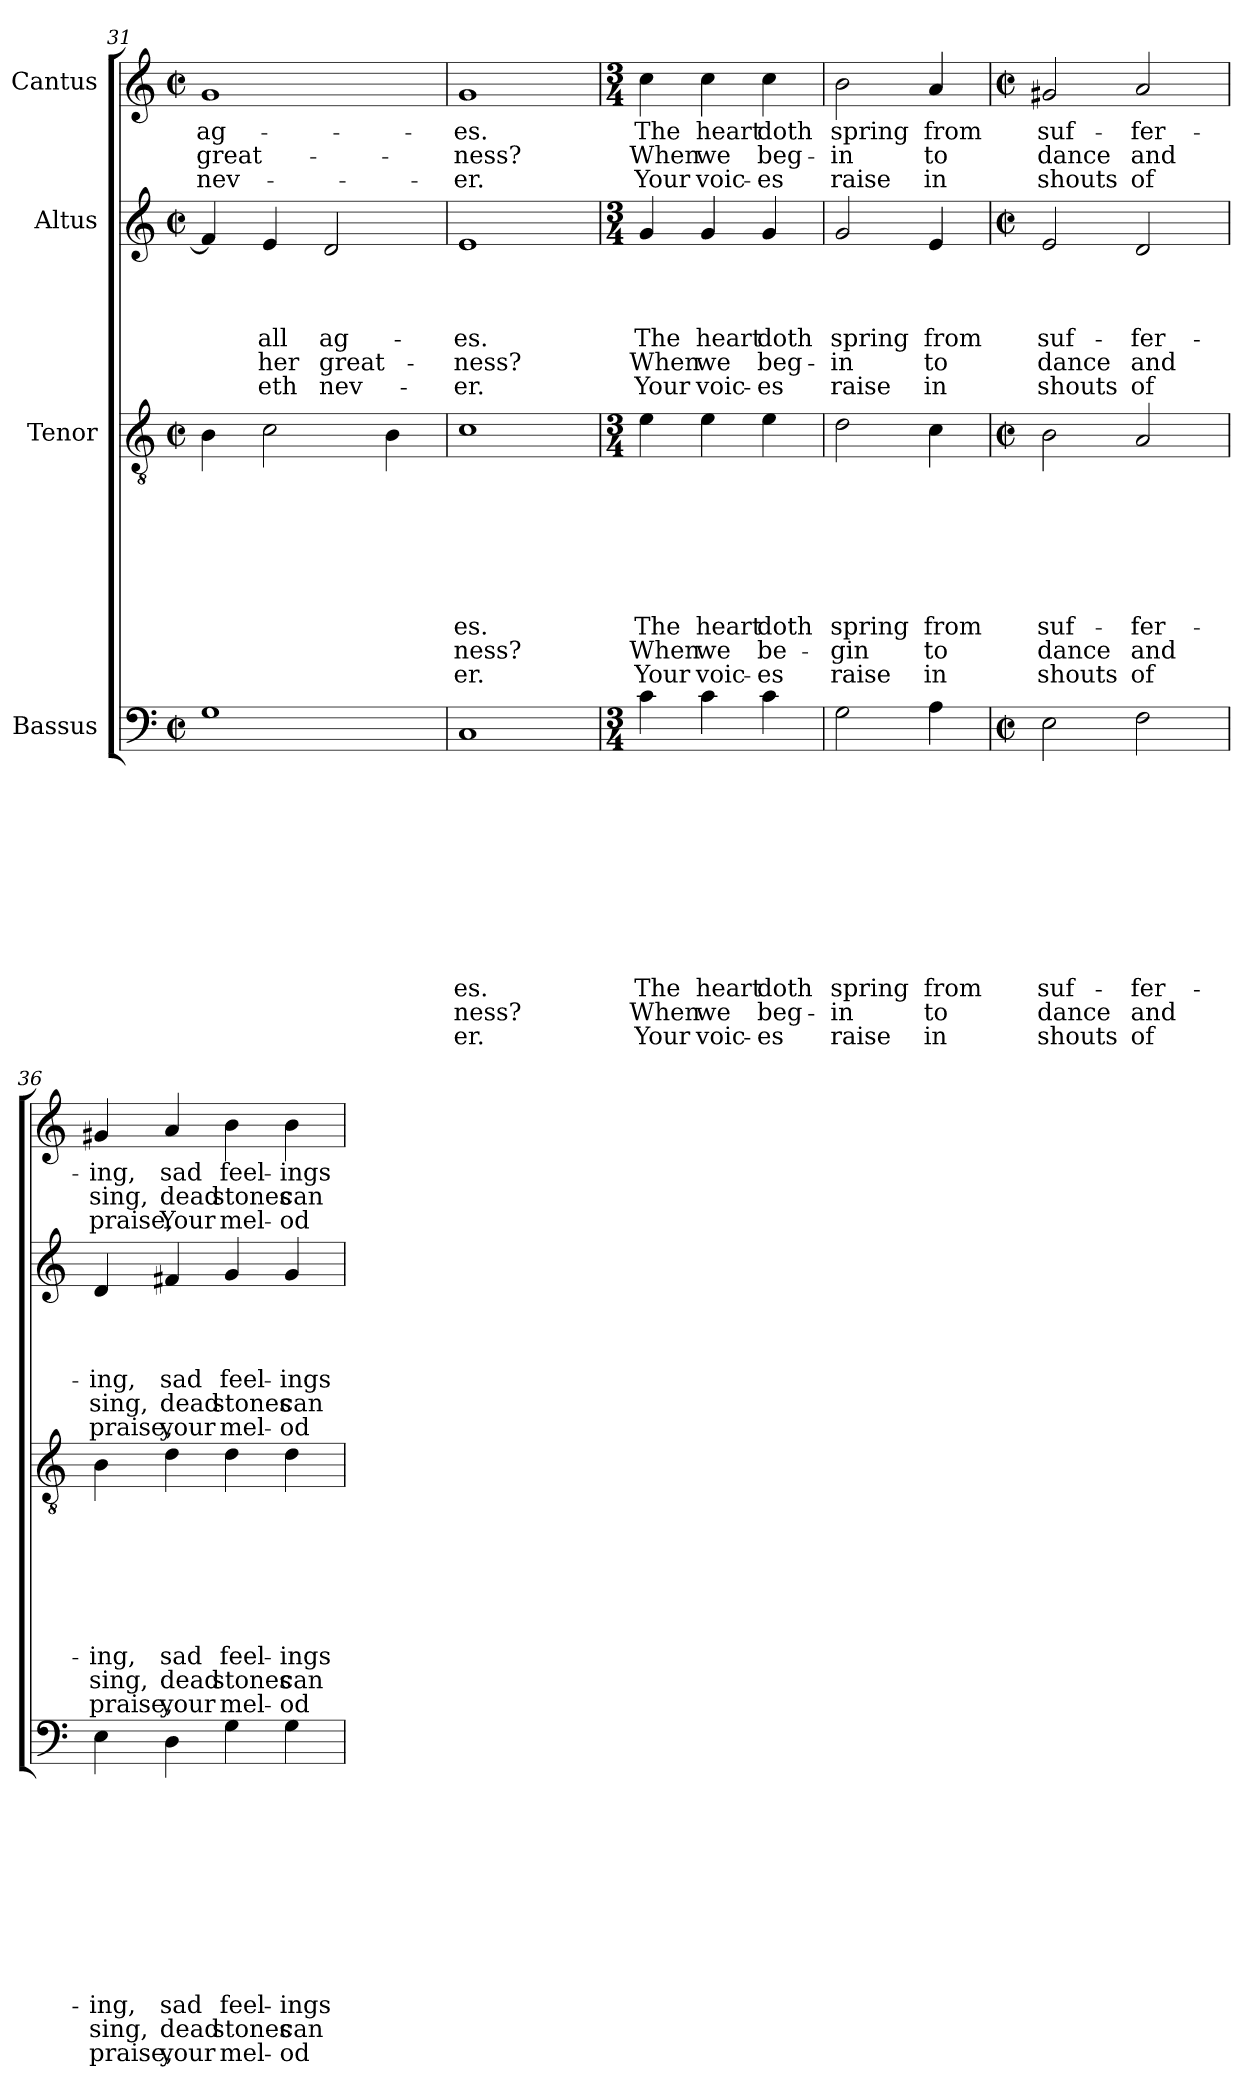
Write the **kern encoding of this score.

**kern	**text	**text	**text	**text	**text	**text	**text	**text	**text	**text	**text	**text	**kern	**text	**text	**text	**text	**text	**text	**text	**text	**text	**kern	**text	**text	**text	**text	**text	**text	**kern	**text	**text	**text
*part4	*part4	*part4	*part4	*part4	*part4	*part4	*part4	*part4	*part4	*part4	*part4	*part4	*part3	*part3	*part3	*part3	*part3	*part3	*part3	*part3	*part3	*part3	*part2	*part2	*part2	*part2	*part2	*part2	*part2	*part1	*part1	*part1	*part1
*staff4	*staff4	*staff4	*staff4	*staff4	*staff4	*staff4	*staff4	*staff4	*staff4	*staff4	*staff4	*staff4	*staff3	*staff3	*staff3	*staff3	*staff3	*staff3	*staff3	*staff3	*staff3	*staff3	*staff2	*staff2	*staff2	*staff2	*staff2	*staff2	*staff2	*staff1	*staff1	*staff1	*staff1
*I"Bassus	*	*	*	*	*	*	*	*	*	*	*	*	*I"Tenor	*	*	*	*	*	*	*	*	*	*I"Altus	*	*	*	*	*	*	*I"Cantus	*	*	*
*clefF4	*	*	*	*	*	*	*	*	*	*	*	*	*clefGv2	*	*	*	*	*	*	*	*	*	*clefG2	*	*	*	*	*	*	*clefG2	*	*	*
*k[]	*	*	*	*	*	*	*	*	*	*	*	*	*k[]	*	*	*	*	*	*	*	*	*	*k[]	*	*	*	*	*	*	*k[]	*	*	*
*C:	*	*	*	*	*	*	*	*	*	*	*	*	*C:	*	*	*	*	*	*	*	*	*	*C:	*	*	*	*	*	*	*C:	*	*	*
*M2/2	*	*	*	*	*	*	*	*	*	*	*	*	*M2/2	*	*	*	*	*	*	*	*	*	*M2/2	*	*	*	*	*	*	*M2/2	*	*	*
*met(c|)	*	*	*	*	*	*	*	*	*	*	*	*	*met(c|)	*	*	*	*	*	*	*	*	*	*met(c|)	*	*	*	*	*	*	*met(c|)	*	*	*
=31	=31	=31	=31	=31	=31	=31	=31	=31	=31	=31	=31	=31	=31	=31	=31	=31	=31	=31	=31	=31	=31	=31	=31	=31	=31	=31	=31	=31	=31	=31	=31	=31	=31
!	!	!	!	!	!	!	!	!	!	!	!	!	!	!	!	!	!	!	!	!	!	!	!	!	!	!	!	!	!	!	!LO:LY:b	!LO:LY:b	!LO:LY:b
1G	.	.	.	.	.	.	.	.	.	.	.	.	4B\	.	.	.	.	.	.	.	.	.	4f/]	.	.	.	.	.	.	1g	ag-	great-	nev-
!	!	!	!	!	!	!	!	!	!	!	!	!	!	!	!	!	!	!	!	!	!	!	!	!	!	!	!LO:LY:b	!LO:LY:b	!LO:LY:b	!	!	!	!
.	.	.	.	.	.	.	.	.	.	.	.	.	2c\	.	.	.	.	.	.	.	.	.	4e/	.	.	.	all	her	-eth	.	.	.	.
!	!	!	!	!	!	!	!	!	!	!	!	!	!	!	!	!	!	!	!	!	!	!	!	!	!	!	!LO:LY:b	!LO:LY:b	!LO:LY:b	!	!	!	!
.	.	.	.	.	.	.	.	.	.	.	.	.	.	.	.	.	.	.	.	.	.	.	2d/	.	.	.	ag-	great-	nev-	.	.	.	.
.	.	.	.	.	.	.	.	.	.	.	.	.	4B\	.	.	.	.	.	.	.	.	.	.	.	.	.	.	.	.	.	.	.	.
=32	=32	=32	=32	=32	=32	=32	=32	=32	=32	=32	=32	=32	=32	=32	=32	=32	=32	=32	=32	=32	=32	=32	=32	=32	=32	=32	=32	=32	=32	=32	=32	=32	=32
!	!	!	!	!	!	!	!	!	!	!LO:LY:b	!LO:LY:b	!LO:LY:b	!	!	!	!	!	!	!	!LO:LY:b	!LO:LY:b	!LO:LY:b	!	!	!	!	!LO:LY:b	!LO:LY:b	!LO:LY:b	!	!LO:LY:b	!LO:LY:b	!LO:LY:b
1C	.	.	.	.	.	.	.	.	.	-es.	-ness?	-er.	1c	.	.	.	.	.	.	-es.	-ness?	-er.	1e	.	.	.	-es.	-ness?	-er.	1g	-es.	-ness?	-er.
!!LO:PB:g=z
=33	=33	=33	=33	=33	=33	=33	=33	=33	=33	=33	=33	=33	=33	=33	=33	=33	=33	=33	=33	=33	=33	=33	=33	=33	=33	=33	=33	=33	=33	=33	=33	=33	=33
*M3/4	*	*	*	*	*	*	*	*	*	*	*	*	*M3/4	*	*	*	*	*	*	*	*	*	*M3/4	*	*	*	*	*	*	*M3/4	*	*	*
!	!	!	!	!	!	!	!	!	!	!LO:LY:b	!LO:LY:b	!LO:LY:b	!	!	!	!	!	!	!	!LO:LY:b	!LO:LY:b	!LO:LY:b	!	!	!	!	!LO:LY:b	!LO:LY:b	!LO:LY:b	!	!LO:LY:b	!LO:LY:b	!LO:LY:b
4c\	.	.	.	.	.	.	.	.	.	The	When	Your	4e\	.	.	.	.	.	.	The	When	Your	4g/	.	.	.	The	When	Your	4cc\	The	When	Your
!	!	!	!	!	!	!	!	!	!	!LO:LY:b	!LO:LY:b	!LO:LY:b	!	!	!	!	!	!	!	!LO:LY:b	!LO:LY:b	!LO:LY:b	!	!	!	!	!LO:LY:b	!LO:LY:b	!LO:LY:b	!	!LO:LY:b	!LO:LY:b	!LO:LY:b
4c\	.	.	.	.	.	.	.	.	.	heart	we	voic-	4e\	.	.	.	.	.	.	heart	we	voic-	4g/	.	.	.	heart	we	voic-	4cc\	heart	we	voic-
!	!	!	!	!	!	!	!	!	!	!LO:LY:b	!LO:LY:b	!LO:LY:b	!	!	!	!	!	!	!	!LO:LY:b	!LO:LY:b	!LO:LY:b	!	!	!	!	!LO:LY:b	!LO:LY:b	!LO:LY:b	!	!LO:LY:b	!LO:LY:b	!LO:LY:b
4c\	.	.	.	.	.	.	.	.	.	doth	beg-	-es	4e\	.	.	.	.	.	.	doth	be-	-es	4g/	.	.	.	doth	beg-	-es	4cc\	doth	beg-	-es
=34	=34	=34	=34	=34	=34	=34	=34	=34	=34	=34	=34	=34	=34	=34	=34	=34	=34	=34	=34	=34	=34	=34	=34	=34	=34	=34	=34	=34	=34	=34	=34	=34	=34
!	!	!	!	!	!	!	!	!	!	!LO:LY:b	!LO:LY:b	!LO:LY:b	!	!	!	!	!	!	!	!LO:LY:b	!LO:LY:b	!LO:LY:b	!	!	!	!	!LO:LY:b	!LO:LY:b	!LO:LY:b	!	!LO:LY:b	!LO:LY:b	!LO:LY:b
2G\	.	.	.	.	.	.	.	.	.	spring	-in	raise	2d\	.	.	.	.	.	.	spring	-gin	raise	2g/	.	.	.	spring	-in	raise	2b\	spring	-in	raise
!	!	!	!	!	!	!	!	!	!	!LO:LY:b	!LO:LY:b	!LO:LY:b	!	!	!	!	!	!	!	!LO:LY:b	!LO:LY:b	!LO:LY:b	!	!	!	!	!LO:LY:b	!LO:LY:b	!LO:LY:b	!	!LO:LY:b	!LO:LY:b	!LO:LY:b
4A\	.	.	.	.	.	.	.	.	.	from	to	in	4c\	.	.	.	.	.	.	from	to	in	4e/	.	.	.	from	to	in	4a/	from	to	in
=35	=35	=35	=35	=35	=35	=35	=35	=35	=35	=35	=35	=35	=35	=35	=35	=35	=35	=35	=35	=35	=35	=35	=35	=35	=35	=35	=35	=35	=35	=35	=35	=35	=35
*M2/2	*	*	*	*	*	*	*	*	*	*	*	*	*M2/2	*	*	*	*	*	*	*	*	*	*M2/2	*	*	*	*	*	*	*M2/2	*	*	*
*met(c|)	*	*	*	*	*	*	*	*	*	*	*	*	*met(c|)	*	*	*	*	*	*	*	*	*	*met(c|)	*	*	*	*	*	*	*met(c|)	*	*	*
!	!	!	!	!	!	!	!	!	!	!LO:LY:b	!LO:LY:b	!LO:LY:b	!	!	!	!	!	!	!	!LO:LY:b	!LO:LY:b	!LO:LY:b	!	!	!	!	!LO:LY:b	!LO:LY:b	!LO:LY:b	!	!LO:LY:b	!LO:LY:b	!LO:LY:b
2E\	.	.	.	.	.	.	.	.	.	suf-	dance	shouts	2B\	.	.	.	.	.	.	suf-	dance	shouts	2e/	.	.	.	suf-	dance	shouts	2g#X/	suf-	dance	shouts
!	!	!	!	!	!	!	!	!	!	!LO:LY:b	!LO:LY:b	!LO:LY:b	!	!	!	!	!	!	!	!LO:LY:b	!LO:LY:b	!LO:LY:b	!	!	!	!	!LO:LY:b	!LO:LY:b	!LO:LY:b	!	!LO:LY:b	!LO:LY:b	!LO:LY:b
2F\	.	.	.	.	.	.	.	.	.	-fer-	and	of	2A/	.	.	.	.	.	.	-fer-	and	of	2d/	.	.	.	-fer-	and	of	2a/	-fer-	and	of
=36	=36	=36	=36	=36	=36	=36	=36	=36	=36	=36	=36	=36	=36	=36	=36	=36	=36	=36	=36	=36	=36	=36	=36	=36	=36	=36	=36	=36	=36	=36	=36	=36	=36
!	!	!	!	!	!	!	!	!	!	!LO:LY:b	!LO:LY:b	!LO:LY:b	!	!	!	!	!	!	!	!LO:LY:b	!LO:LY:b	!LO:LY:b	!	!	!	!	!LO:LY:b	!LO:LY:b	!LO:LY:b	!	!LO:LY:b	!LO:LY:b	!LO:LY:b
4E\	.	.	.	.	.	.	.	.	.	-ing,	sing,	praise,	4B\	.	.	.	.	.	.	-ing,	sing,	praise,	4d/	.	.	.	-ing,	sing,	praise,	4g#X/	-ing,	sing,	praise,
!	!	!	!	!	!	!	!	!	!	!LO:LY:b	!LO:LY:b	!LO:LY:b	!	!	!	!	!	!	!	!LO:LY:b	!LO:LY:b	!LO:LY:b	!	!	!	!	!LO:LY:b	!LO:LY:b	!LO:LY:b	!	!LO:LY:b	!LO:LY:b	!LO:LY:b
4D\	.	.	.	.	.	.	.	.	.	sad	dead	your	4d\	.	.	.	.	.	.	sad	dead	your	4f#X/	.	.	.	sad	dead	your	4a/	sad	dead	Your
!	!	!	!	!	!	!	!	!	!	!LO:LY:b	!LO:LY:b	!LO:LY:b	!	!	!	!	!	!	!	!LO:LY:b	!LO:LY:b	!LO:LY:b	!	!	!	!	!LO:LY:b	!LO:LY:b	!LO:LY:b	!	!LO:LY:b	!LO:LY:b	!LO:LY:b
4G\	.	.	.	.	.	.	.	.	.	feel-	stones	mel-	4d\	.	.	.	.	.	.	feel-	stones	mel-	4g/	.	.	.	feel-	stones	mel-	4b\	feel-	stones	mel-
!	!	!	!	!	!	!	!	!	!	!LO:LY:b	!LO:LY:b	!LO:LY:b	!	!	!	!	!	!	!	!LO:LY:b	!LO:LY:b	!LO:LY:b	!	!	!	!	!LO:LY:b	!LO:LY:b	!LO:LY:b	!	!LO:LY:b	!LO:LY:b	!LO:LY:b
4G\	.	.	.	.	.	.	.	.	.	-ings	can-	-od-	4d\	.	.	.	.	.	.	-ings	can-	-od-	4g/	.	.	.	-ings	can-	-od-	4b\	-ings	can-	-od-
=	=	=	=	=	=	=	=	=	=	=	=	=	=	=	=	=	=	=	=	=	=	=	=	=	=	=	=	=	=	=	=	=	=
*-	*-	*-	*-	*-	*-	*-	*-	*-	*-	*-	*-	*-	*-	*-	*-	*-	*-	*-	*-	*-	*-	*-	*-	*-	*-	*-	*-	*-	*-	*-	*-	*-	*-
